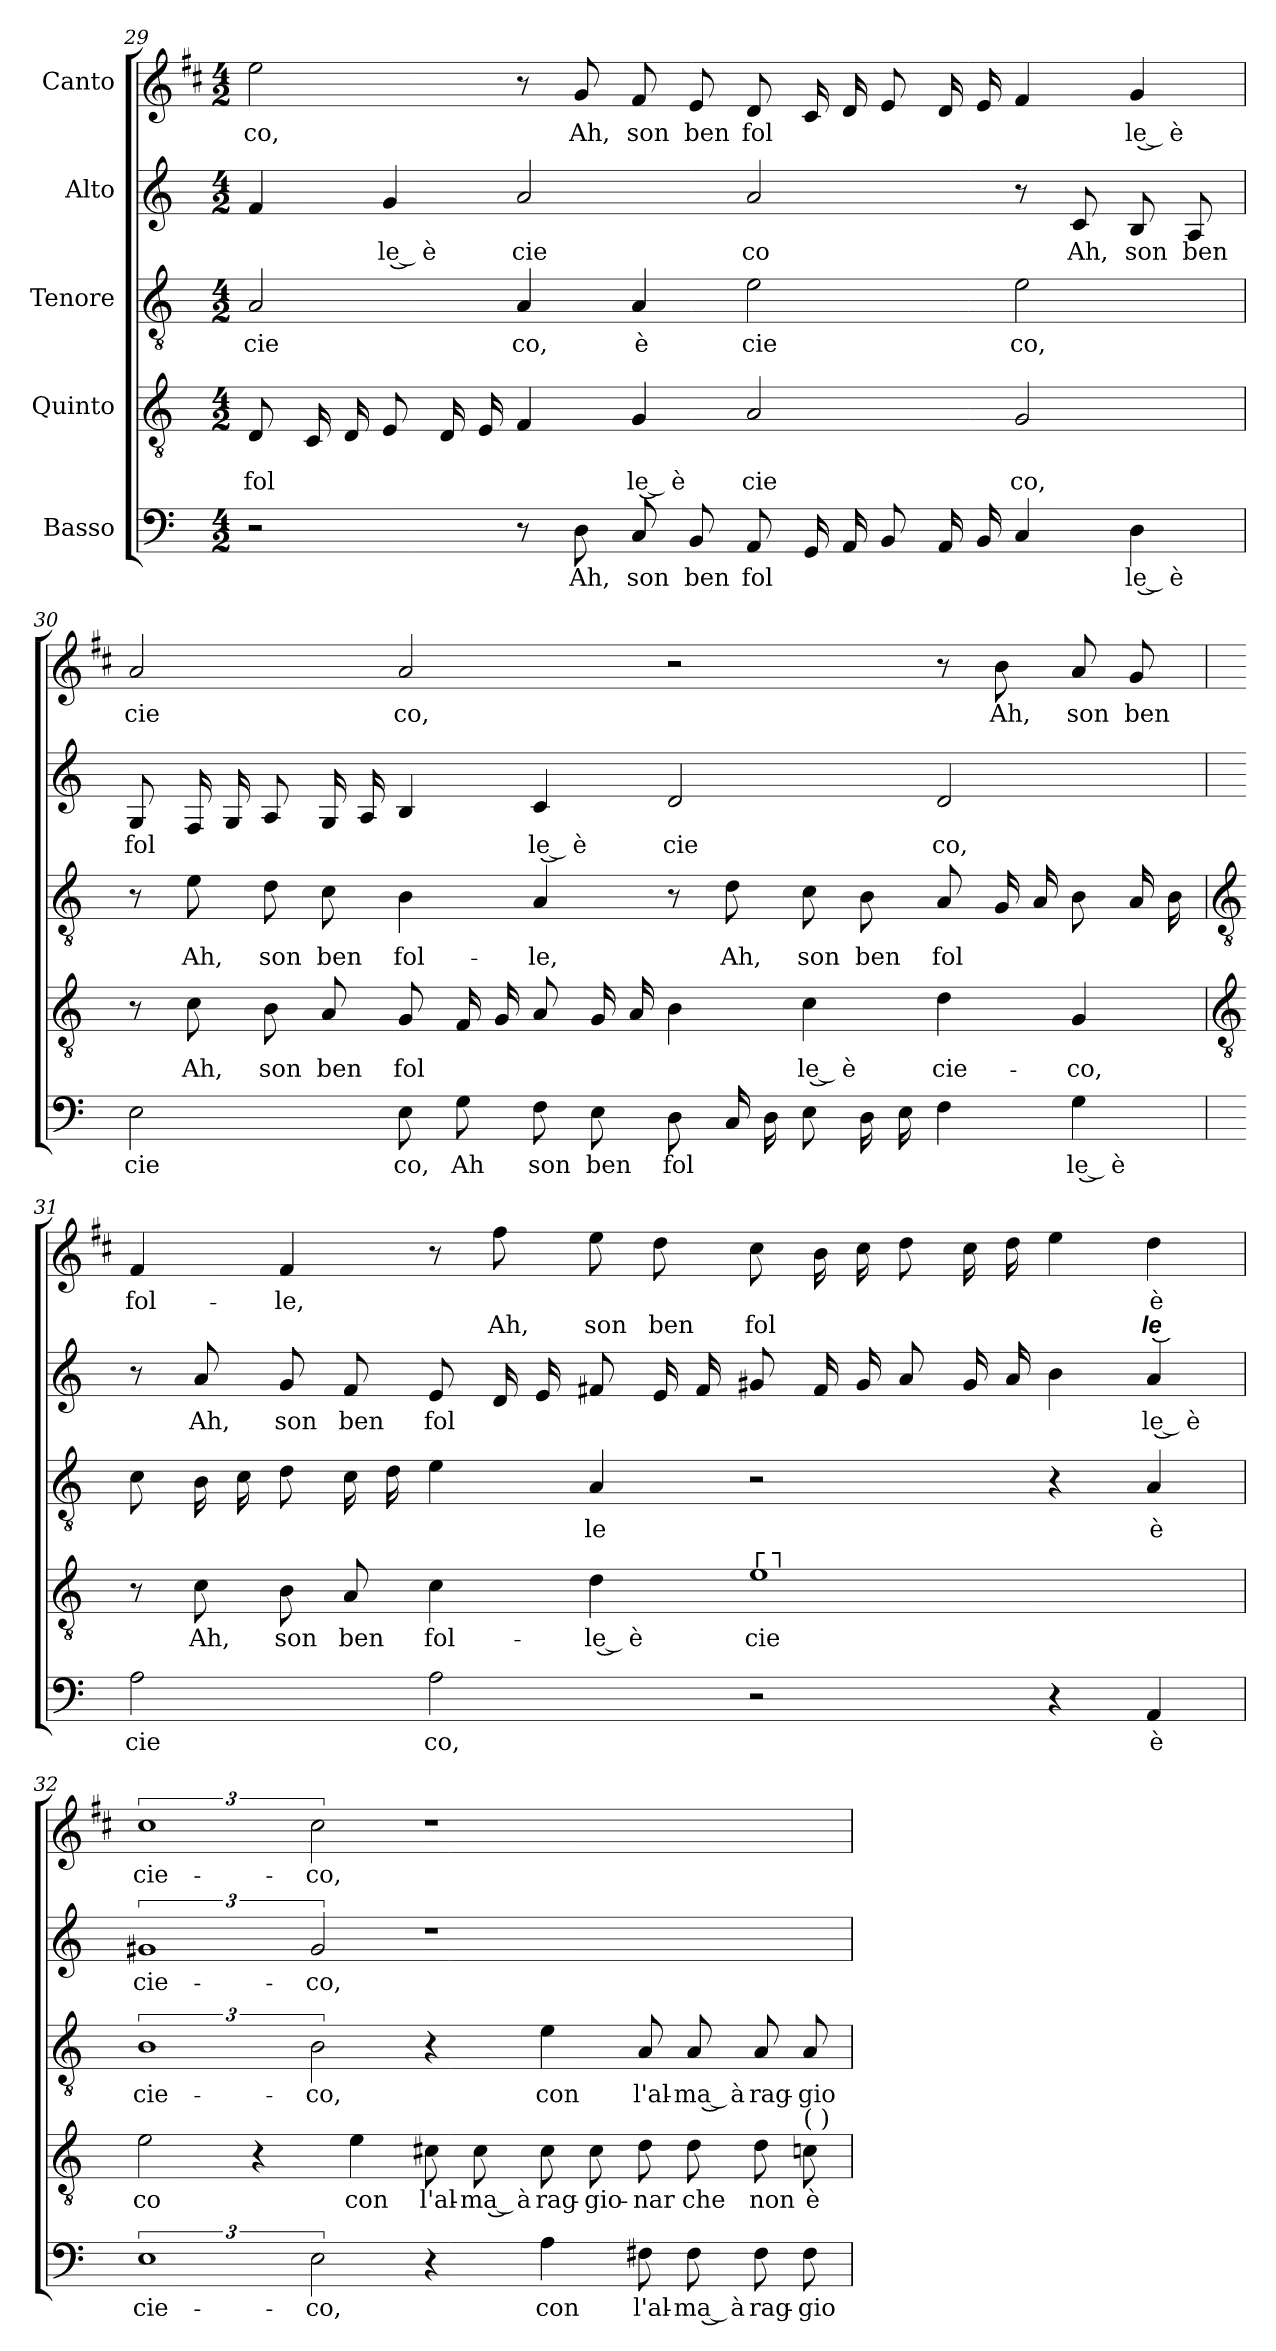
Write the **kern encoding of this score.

**kern	**text	**kern	**text	**text	**kern	**text	**kern	**text	**kern	**text	**text
*part5	*part5	*part4	*part4	*part4	*part3	*part3	*part2	*part2	*part1	*part1	*part1
*staff5	*staff5	*staff4	*staff4	*staff4	*staff3	*staff3	*staff2	*staff2	*staff1	*staff1	*staff1
*I"Basso	*	*I"Quinto	*	*	*I"Tenore	*	*I"Alto	*	*I"Canto	*	*
!!LO:LB:g=z
*clefF4	*	*clefGv2	*	*	*clefGv2	*	*clefG2	*	*clefG2	*	*
*	*	*	*	*	*	*	*	*	*ITrd1c2	*	*
*k[]	*	*k[]	*	*	*k[]	*	*k[]	*	*k[]	*	*
*C:	*	*C:	*	*	*C:	*	*C:	*	*C:	*	*
*M4/2	*	*M4/2	*	*	*M4/2	*	*M4/2	*	*M4/2	*	*
=29	=29	=29	=29	=29	=29	=29	=29	=29	=29	=29	=29
!	!	!	!	!LO:LY:b	!	!LO:LY:b	!	!	!	!LO:LY:b	!
2r	.	8DL	.	fol	2A	cie	4f	.	2dd	co,	.
.	.	16CL	.	.	.	.	.	.	.	.	.
.	.	16D	.	.	.	.	.	.	.	.	.
!	!	!	!	!	!	!	!	!LO:LY:b	!	!	!
.	.	8E	.	.	.	.	4g	le͜ è	.	.	.
.	.	16DL	.	.	.	.	.	.	.	.	.
.	.	16EJJ	.	.	.	.	.	.	.	.	.
!	!	!	!	!	!	!LO:LY:b	!	!LO:LY:b	!	!	!
8r	.	4F	.	.	4A	co,	2a	cie	8r	.	.
!	!LO:LY:b	!	!	!	!	!	!	!	!	!LO:LY:b	!
8D	Ah,	.	.	.	.	.	.	.	8f	Ah,	.
!	!LO:LY:b	!	!	!LO:LY:b	!	!LO:LY:b	!	!	!	!LO:LY:b	!
8C	son	4G	.	le͜ è	4A	è	.	.	8e	son	.
!	!LO:LY:b	!	!	!	!	!	!	!	!	!LO:LY:b	!
8BB	ben	.	.	.	.	.	.	.	8d	ben	.
!	!LO:LY:b	!	!	!LO:LY:b	!	!LO:LY:b	!	!LO:LY:b	!	!LO:LY:b	!
8AAL	fol	2A	.	cie	2e	cie	2a	co	8cL	fol	.
16GGL	.	.	.	.	.	.	.	.	16BL	.	.
16AA	.	.	.	.	.	.	.	.	16c	.	.
8BB	.	.	.	.	.	.	.	.	8d	.	.
16AAL	.	.	.	.	.	.	.	.	16cL	.	.
16BBJJ	.	.	.	.	.	.	.	.	16dJJ	.	.
!	!	!	!	!LO:LY:b	!	!LO:LY:b	!	!	!	!	!
4C	.	2G	.	co,	2e	co,	8r	.	4e	.	.
!	!	!	!	!	!	!	!	!LO:LY:b	!	!	!
.	.	.	.	.	.	.	8c	Ah,	.	.	.
!	!LO:LY:b	!	!	!	!	!	!	!LO:LY:b	!	!LO:LY:b	!
4D	le͜ è	.	.	.	.	.	8B	son	4f	le͜ è	.
!	!	!	!	!	!	!	!	!LO:LY:b	!	!	!
.	.	.	.	.	.	.	8A	ben	.	.	.
=30	=30	=30	=30	=30	=30	=30	=30	=30	=30	=30	=30
!	!LO:LY:b	!	!	!	!	!	!	!LO:LY:b	!	!LO:LY:b	!
2E	cie	8r	.	.	8r	.	8GL	fol	2g	cie	.
!	!	!	!LO:LY:b	!	!	!LO:LY:b	!	!	!	!	!
.	.	8c	Ah,	.	8e	Ah,	16FL	.	.	.	.
.	.	.	.	.	.	.	16G	.	.	.	.
!	!	!	!LO:LY:b	!	!	!LO:LY:b	!	!	!	!	!
.	.	8B	son	.	8d	son	8A	.	.	.	.
!	!	!	!LO:LY:b	!	!	!LO:LY:b	!	!	!	!	!
.	.	8A	ben	.	8c	ben	16GL	.	.	.	.
.	.	.	.	.	.	.	16AJJ	.	.	.	.
!	!LO:LY:b	!	!LO:LY:b	!	!	!LO:LY:b	!	!	!	!LO:LY:b	!
8E	co,	8GL	fol	.	4B	fol-	4B	.	2g	co,	.
!	!LO:LY:b	!	!	!	!	!	!	!	!	!	!
8G	Ah	16FL	.	.	.	.	.	.	.	.	.
.	.	16G	.	.	.	.	.	.	.	.	.
!	!LO:LY:b	!	!	!	!	!LO:LY:b	!	!LO:LY:b	!	!	!
8F	son	8A	.	.	4A	-le,	4c	le͜ è	.	.	.
!	!LO:LY:b	!	!	!	!	!	!	!	!	!	!
8E	ben	16GL	.	.	.	.	.	.	.	.	.
.	.	16AJJ	.	.	.	.	.	.	.	.	.
!	!LO:LY:b	!	!	!	!	!	!	!LO:LY:b	!	!	!
8DL	fol	4B	.	.	8r	.	2d	cie	2r	.	.
!	!	!	!	!	!	!LO:LY:b	!	!	!	!	!
16CL	.	.	.	.	8d	Ah,	.	.	.	.	.
16D	.	.	.	.	.	.	.	.	.	.	.
!	!	!	!LO:LY:b	!	!	!LO:LY:b	!	!	!	!	!
8E	.	4c	le͜ è	.	8c	son	.	.	.	.	.
!	!	!	!	!	!	!LO:LY:b	!	!	!	!	!
16DL	.	.	.	.	8B	ben	.	.	.	.	.
16EJJ	.	.	.	.	.	.	.	.	.	.	.
!	!	!	!LO:LY:b	!	!	!LO:LY:b	!	!LO:LY:b	!	!	!
4F	.	4d	cie-	.	8AL	fol	2d	co,	8r	.	.
!	!	!	!	!	!	!	!	!	!	!LO:LY:b	!
.	.	.	.	.	16GL	.	.	.	8a	Ah,	.
.	.	.	.	.	16A	.	.	.	.	.	.
!	!LO:LY:b	!	!LO:LY:b	!	!	!	!	!	!	!LO:LY:b	!
4G	le͜ è	4G	-co,	.	8B	.	.	.	8g	son	.
!	!	!	!	!	!	!	!	!	!	!LO:LY:b	!
.	.	.	.	.	16AL	.	.	.	8f	ben	.
.	.	.	.	.	16BJJ	.	.	.	.	.	.
!!LO:LB:g=z
=31	=31	=31	=31	=31	=31	=31	=31	=31	=31	=31	=31
*	*	*clefGv2	*	*	*clefGv2	*	*	*	*	*	*
!	!LO:LY:b	!	!	!	!	!	!	!	!	!LO:LY:b	!
2A	cie	8r	.	.	8cL	.	8r	.	4e	fol-	.
!	!	!	!LO:LY:b	!	!	!	!	!LO:LY:b	!	!	!
.	.	8c	Ah,	.	16BL	.	8a	Ah,	.	.	.
.	.	.	.	.	16c	.	.	.	.	.	.
!	!	!	!LO:LY:b	!	!	!	!	!LO:LY:b	!	!LO:LY:b	!
.	.	8B	son	.	8d	.	8g	son	4e	-le,	.
!	!	!	!LO:LY:b	!	!	!	!	!LO:LY:b	!	!	!
.	.	8A	ben	.	16cL	.	8f	ben	.	.	.
.	.	.	.	.	16dJJ	.	.	.	.	.	.
!	!LO:LY:b	!	!LO:LY:b	!	!	!	!	!LO:LY:b	!	!	!
2A	co,	4c	fol-	.	4e	.	8eL	fol	8r	.	.
!	!	!	!	!	!	!	!	!	!	!	!LO:LY:b
.	.	.	.	.	.	.	16dL	.	8ee	.	Ah,
.	.	.	.	.	.	.	16e	.	.	.	.
!	!	!	!LO:LY:b	!	!	!LO:LY:b	!	!	!	!	!LO:LY:b
.	.	4d	-le͜ è	.	4A	le	8f#X	.	8dd	.	son
!	!	!	!	!	!	!	!	!	!	!	!LO:LY:b
.	.	.	.	.	.	.	16eL	.	8cc	.	ben
.	.	.	.	.	.	.	16f#JJ	.	.	.	.
!	!	!LO:TX:a:t=┌     ┐	!	!	!	!	!	!	!	!	!
!	!	!	!LO:LY:b	!	!	!	!	!	!	!	!LO:LY:b
2r	.	1e	cie	.	2r	.	8g#XL	.	8bL	.	fol
.	.	.	.	.	.	.	16f#L	.	16aL	.	.
.	.	.	.	.	.	.	16g#	.	16b	.	.
.	.	.	.	.	.	.	8a	.	8cc	.	.
.	.	.	.	.	.	.	16g#L	.	16bL	.	.
.	.	.	.	.	.	.	16aJJ	.	16ccJJ	.	.
4r	.	.	.	.	4r	.	4b	.	4dd	.	.
!	!LO:LY:b	!	!	!	!	!LO:LY:b	!	!LO:LY:b	!	!LO:LY:b	!LO:LY:b
4AA	è	.	.	.	4A	è	4a	le͜ è	4cc	è	le͜
=32	=32	=32	=32	=32	=32	=32	=32	=32	=32	=32	=32
!	!LO:LY:b	!	!LO:LY:b	!	!	!LO:LY:b	!	!LO:LY:b	!	!LO:LY:b	!
3%2E	cie-	2e	co	.	3%2B	cie-	3%2g#X	cie-	3%2b	cie-	.
.	.	4r	.	.	.	.	.	.	.	.	.
!	!LO:LY:b	!	!	!	!	!LO:LY:b	!	!LO:LY:b	!	!LO:LY:b	!
3E	-co,	.	.	.	3B	-co,	3g#	-co,	3b	-co,	.
!	!	!	!LO:LY:b	!	!	!	!	!	!	!	!
.	.	4e	con	.	.	.	.	.	.	.	.
!	!	!	!LO:LY:b	!	!	!	!	!	!	!	!
4r	.	8c#X	l'al-	.	4r	.	1r	.	1r	.	.
!	!	!	!LO:LY:b	!	!	!	!	!	!	!	!
.	.	8c#	-ma͜ à	.	.	.	.	.	.	.	.
!	!LO:LY:b	!	!LO:LY:b	!	!	!LO:LY:b	!	!	!	!	!
4A	con	8c#	rag-	.	4e	con	.	.	.	.	.
!	!	!	!LO:LY:b	!	!	!	!	!	!	!	!
.	.	8c#	-gio-	.	.	.	.	.	.	.	.
!	!LO:LY:b	!	!LO:LY:b	!	!	!LO:LY:b	!	!	!	!	!
8F#X	l'al-	8d	-nar	.	8A	l'al-	.	.	.	.	.
!	!LO:LY:b	!	!LO:LY:b	!	!	!LO:LY:b	!	!	!	!	!
8F#	-ma͜ à	8d	che	.	8A	-ma͜ à	.	.	.	.	.
!	!LO:LY:b	!	!LO:LY:b	!	!	!LO:LY:b	!	!	!	!	!
8F#	rag-	8d	non	.	8A	rag-	.	.	.	.	.
!	!	!LO:TX:a:t=(  )	!	!	!	!	!	!	!	!	!
!	!LO:LY:b	!	!LO:LY:b	!	!	!LO:LY:b	!	!	!	!	!
8F#	-gio-	8c	è	.	8A	-gio-	.	.	.	.	.
=	=	=	=	=	=	=	=	=	=	=	=
*-	*-	*-	*-	*-	*-	*-	*-	*-	*-	*-	*-
